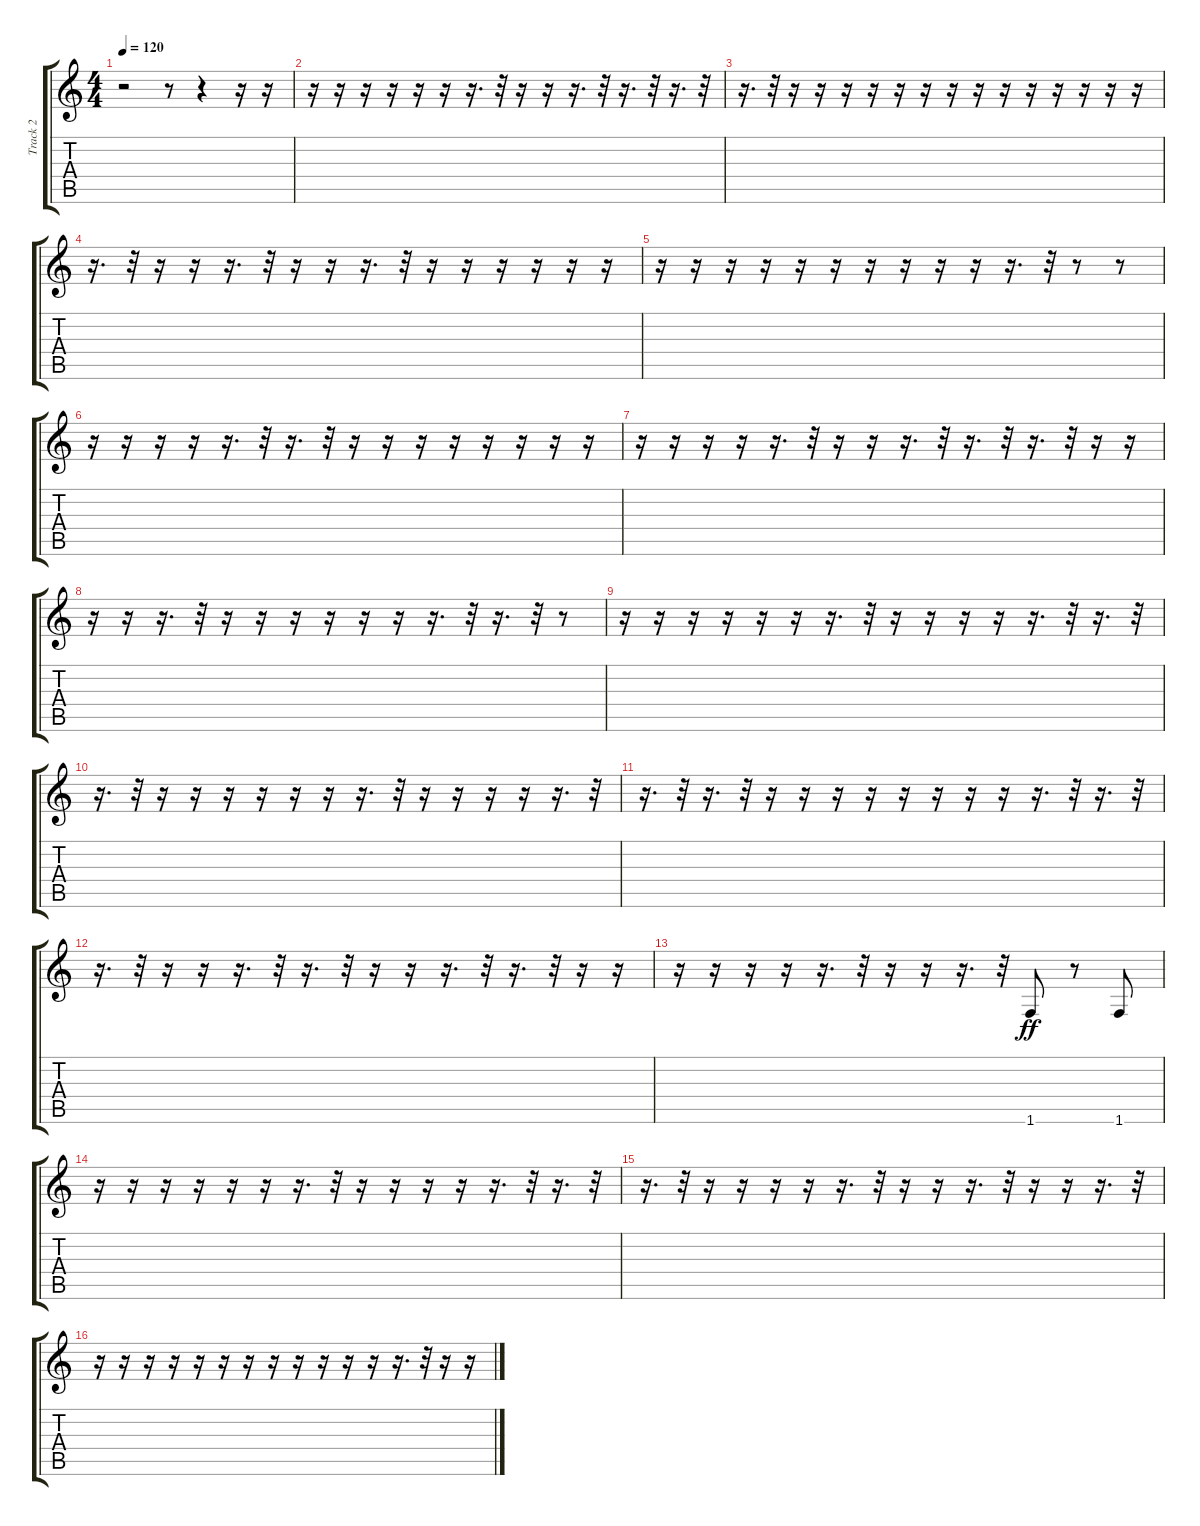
\track ("Track 2" "Track 2") {instrument electricbassfinger}
\staff {score tabs}
\tuning (E4 B3 G3 D3 A2 E2) {hide}
\ts (4 4)
\tempo 120
\clef g2
\ks c
r.2{dy ff} r.8 r.4 r.16 r.16 |
r.16 r.16 r.16 r.16 r.16 r.16 r.16{d} r.32 r.16 r.16 r.16{d} r.32 r.16{d} r.32 r.16{d} r.32 |
r.16{d} r.32 r.16 r.16 r.16 r.16 r.16 r.16 r.16 r.16 r.16 r.16 r.16 r.16 r.16 r.16 |
r.16{d} r.32 r.16 r.16 r.16{d} r.32 r.16 r.16 r.16{d} r.32 r.16 r.16 r.16 r.16 r.16 r.16 |
r.16 r.16 r.16 r.16 r.16 r.16 r.16 r.16 r.16 r.16 r.16{d} r.32 r.8 r.8 |
r.16 r.16 r.16 r.16 r.16{d} r.32 r.16{d} r.32 r.16 r.16 r.16 r.16 r.16 r.16 r.16 r.16 |
r.16 r.16 r.16 r.16 r.16{d} r.32 r.16 r.16 r.16{d} r.32 r.16{d} r.32 r.16{d} r.32 r.16 r.16 |
r.16 r.16 r.16{d} r.32 r.16 r.16 r.16 r.16 r.16 r.16 r.16{d} r.32 r.16{d} r.32 r.8 |
r.16 r.16 r.16 r.16 r.16 r.16 r.16{d} r.32 r.16 r.16 r.16 r.16 r.16{d} r.32 r.16{d} r.32 |
r.16{d} r.32 r.16 r.16 r.16 r.16 r.16 r.16 r.16{d} r.32 r.16 r.16 r.16 r.16 r.16{d} r.32 |
r.16{d} r.32 r.16{d} r.32 r.16 r.16 r.16 r.16 r.16 r.16 r.16 r.16 r.16{d} r.32 r.16{d} r.32 |
r.16{d} r.32 r.16 r.16 r.16{d} r.32 r.16{d} r.32 r.16 r.16 r.16{d} r.32 r.16{d} r.32 r.16 r.16 |
r.16 r.16 r.16 r.16 r.16{d} r.32 r.16 r.16 r.16{d} r.32 1.6.8 r.8 1.6.8 |
r.16 r.16 r.16 r.16 r.16 r.16 r.16{d} r.32 r.16 r.16 r.16 r.16 r.16{d} r.32 r.16{d} r.32 |
r.16{d} r.32 r.16 r.16 r.16 r.16 r.16{d} r.32 r.16 r.16 r.16{d} r.32 r.16 r.16 r.16{d} r.32 |
r.16 r.16 r.16 r.16 r.16 r.16 r.16 r.16 r.16 r.16 r.16 r.16 r.16{d} r.32 r.16 r.16
